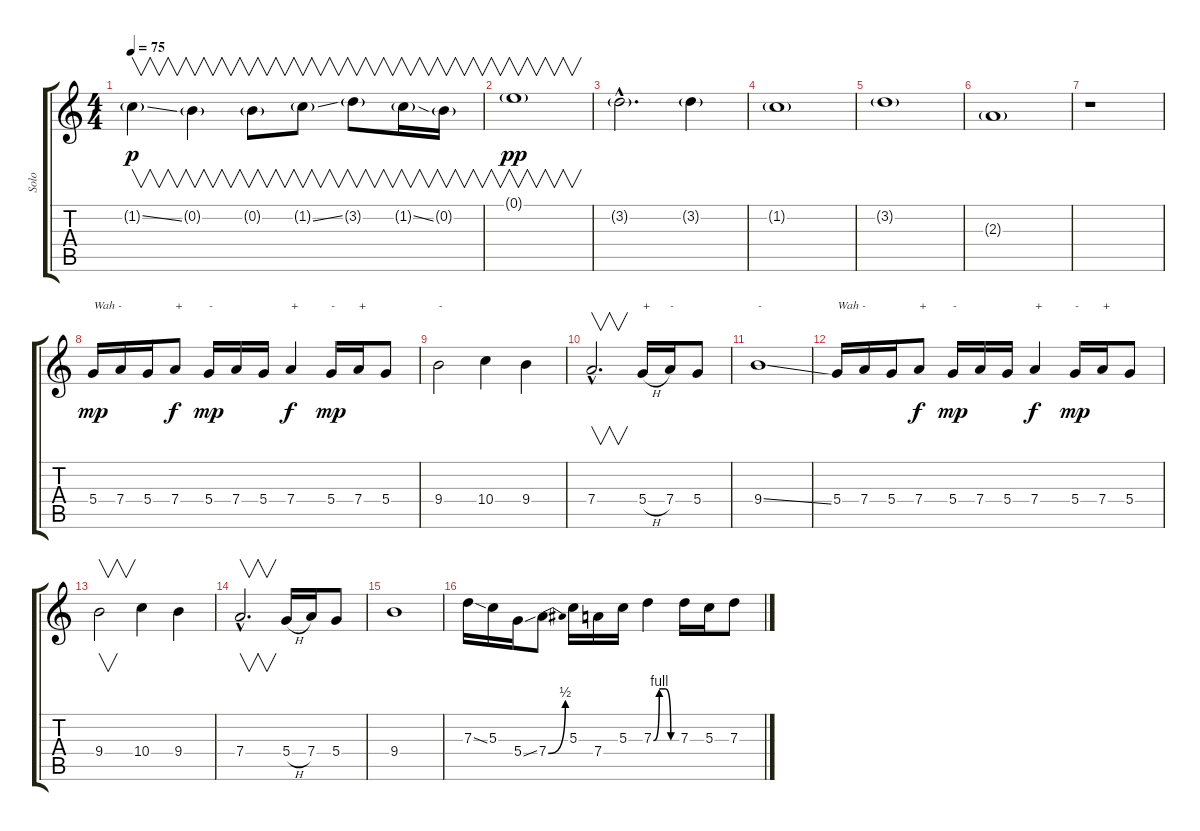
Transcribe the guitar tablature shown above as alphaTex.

\track ("Solo" "Solo") {instrument overdrivenguitar}
\staff {score tabs}
\tuning (E4 B3 G3 D3 A2 E2) {hide}
\ts (4 4)
\tempo 75
\clef g2
\ks c
1.2{ss g}.4{v dy p instrument overdrivenguitar} 0.2{g}.4{v} 0.2{g}.8{v} 1.2{ss g}.8{v} 3.2{g}.8{v} 1.2{ss g}.16{v} 0.2{g}.16{v} |
0.1{g}.1{v dy pp} |
3.2{g hac}.2{d} 3.2{g}.4 |
1.2{g}.1 |
3.2{g}.1 |
2.3{g}.1 |
r.1 |
5.4.16{txt "Wah -" dy mp} 7.4.16 5.4.16 7.4.8{txt "+" dy f} 5.4.16{txt "-" dy mp} 7.4.16 5.4.16 7.4.4{txt "+" dy f} 5.4.16{txt "-" dy mp} 7.4.16{txt "+"} 5.4.8 |
9.4.2{txt "-"} 10.4.4 9.4.4 |
7.4{hac}.2{v d} 5.4{h}.16{txt "+"} 7.4.16{txt "-"} 5.4.8 |
9.4{ss}.1{txt "-"} |
5.4.16{txt "Wah -"} 7.4.16 5.4.16 7.4.8{txt "+" dy f} 5.4.16{txt "-" dy mp} 7.4.16 5.4.16 7.4.4{txt "+" dy f} 5.4.16{txt "-" dy mp} 7.4.16{txt "+"} 5.4.8 |
9.4.2{v} 10.4.4 9.4.4 |
7.4{hac}.2{v d} 5.4{h}.16 7.4.16 5.4.8 |
9.4.1 |
7.3{ss}.16 5.3.16 5.4{ss}.16 7.4{be (bend 0 0 60 2)}.8 5.3.16 7.4.16 5.3.16 7.3{be (custom 0 0 15 4 30 4 45 0 60 0)}.4 7.3.16 5.3.16 7.3.8
